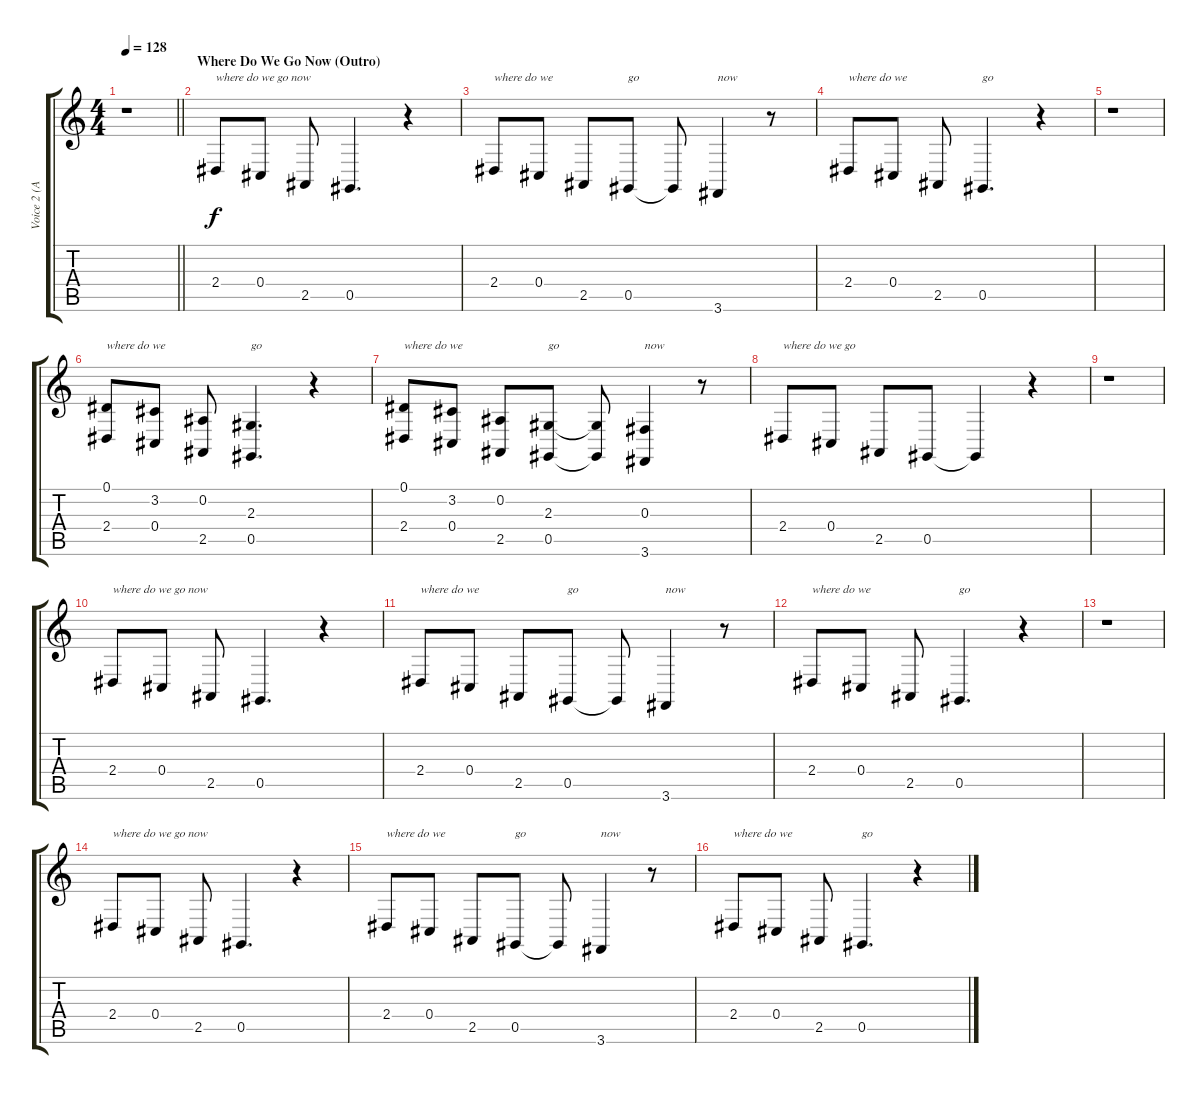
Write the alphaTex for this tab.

\track ("Voice 2 (Axl, Izzy, Duff)" "Voice 2 (A") {mute instrument lead2sawtooth}
\staff {score tabs}
\tuning (Eb4 Bb3 Gb3 Db3 Ab2 Eb2) {hide}
\ts (4 4)
\tempo 128
\clef g2
\barLineRight lightlight
\ks c
r.1{dy f} |
\section ("" "Where Do We Go Now (Outro)")
2.4.8{txt "where do we go now" volume 12 instrument lead8bassandlead} 0.4.8 2.5.8 0.5.4{d} r.4 |
2.4.8{txt "where do we"} 0.4.8 2.5.8 0.5.8{txt "go"} 0.5{t}.8 3.6.4{txt "now"} r.8 |
2.4.8{txt "where do we"} 0.4.8 2.5.8 0.5.4{d txt "go"} r.4 |
r.1 |
(0.1 2.4).8{txt "where do we"} (3.2 0.4).8 (0.2 2.5).8 (2.3 0.5).4{d txt "go"} r.4 |
(0.1 2.4).8{txt "where do we"} (3.2 0.4).8 (0.2 2.5).8 (2.3 0.5).8{txt "go"} (2.3{t} 0.5{t}).8 (0.3 3.6).4{txt "now"} r.8 |
2.4.8{txt "where do we go"} 0.4.8 2.5.8 0.5.8 0.5{t}.4 r.4 |
r.1 |
2.4.8{txt "where do we go now"} 0.4.8 2.5.8 0.5.4{d} r.4 |
2.4.8{txt "where do we"} 0.4.8 2.5.8 0.5.8{txt "go"} 0.5{t}.8 3.6.4{txt "now"} r.8 |
2.4.8{txt "where do we"} 0.4.8 2.5.8 0.5.4{d txt "go"} r.4 |
r.1 |
2.4.8{txt "where do we go now"} 0.4.8 2.5.8 0.5.4{d} r.4 |
2.4.8{txt "where do we"} 0.4.8 2.5.8 0.5.8{txt "go"} 0.5{t}.8 3.6.4{txt "now"} r.8 |
2.4.8{txt "where do we"} 0.4.8 2.5.8 0.5.4{d txt "go"} r.4
